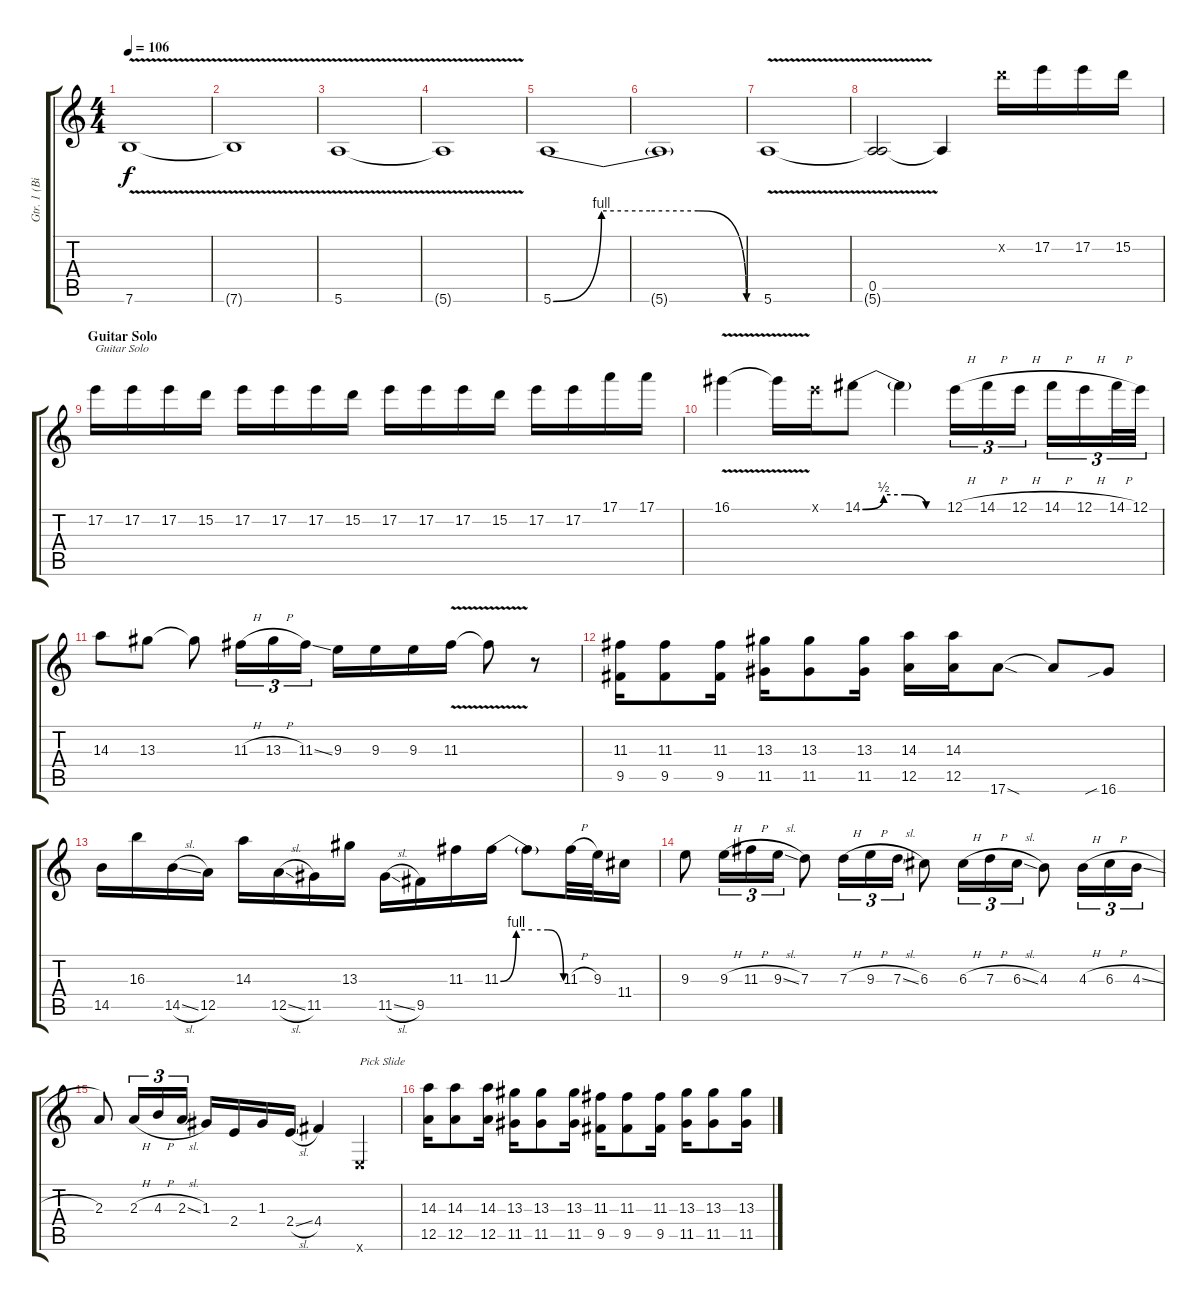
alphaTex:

\track ("Gtr. 1 (Billy)" "Gtr. 1 (Bi") {instrument overdrivenguitar}
\staff {score tabs}
\tuning (E4 B3 G3 D3 A2 E2) {hide}
\ts (4 4)
\tempo 106
\clef g2
\ks c
7.6{v}.1{dy f} |
7.6{t}.1 |
5.6{v}.1 |
5.6{t}.1 |
5.6{be (custom 0 0 15 4 30 4 45 4 60 0)}.1 |
5.6{t}.1 |
5.6{v}.1 |
(0.5 5.6{t}).2 5.6{t}.4 15.2{x}.16{volume 16 balance 8} 17.2.16 17.2.16 15.2.16 |
\section ("" "Guitar Solo")
17.2.16{txt "Guitar Solo"} 17.2.16 17.2.16 15.2.16 17.2.16 17.2.16 17.2.16 15.2.16 17.2.16 17.2.16 17.2.16 15.2.16 17.2.16 17.2.16 17.1.16 17.1.16 |
16.1{v}.4 16.1{t}.16 12.1{x}.16 14.1{be (custom 0 0 15 2 30 2 45 0 60 0)}.8 14.1{t}.4 12.1{h}.16{tu (3 2)} 14.1{h}.16{tu (3 2)} 12.1{h}.16{tu (3 2)} 14.1{h}.16{tu (3 2)} 12.1{h}.16{tu (3 2)} 14.1{h}.32{tu (3 2)} 12.1.32{tu (3 2)} |
14.3.8 13.3.8 13.3{t}.8 11.3{h}.16{tu (3 2)} 13.3{h}.16{tu (3 2)} 11.3{ss}.16{tu (3 2)} 9.3.16 9.3.16 9.3.16 11.3{v}.16 11.3{t}.8 r.8 |
(11.3 9.5).16 (11.3 9.5).8 (11.3 9.5).16 (13.3 11.5).16 (13.3 11.5).8 (13.3 11.5).16 (14.3 12.5).16 (14.3 12.5).16 17.6{sod}.8 17.6{t}.8 16.6{sib}.8 |
14.5.16 16.3.16 14.5{sl}.16 12.5.16 14.3.16 12.5{sl}.16 11.5.16 13.3.16 11.5{sl}.16 9.5.16 11.3.16 11.3{be (custom 0 0 15 4 30 4 45 4 60 0)}.16 11.3{t}.8 11.3{h}.32 9.3.32 11.4.16 |
9.3.8 9.3{h}.16{tu (3 2)} 11.3{h}.16{tu (3 2)} 9.3{sl}.16{tu (3 2)} 7.3.8 7.3{h}.16{tu (3 2)} 9.3{h}.16{tu (3 2)} 7.3{sl}.16{tu (3 2)} 6.3.8 6.3{h}.16{tu (3 2)} 7.3{h}.16{tu (3 2)} 6.3{sl}.16{tu (3 2)} 4.3.8 4.3{h}.16{tu (3 2)} 6.3{h}.16{tu (3 2)} 4.3{sl}.16{tu (3 2)} |
2.3.8 2.3{h}.16{tu (3 2)} 4.3{h}.16{tu (3 2)} 2.3{sl}.16{tu (3 2)} 1.3.16 2.4.16 1.3.16 2.4{sl}.16 4.4.4 0.6{x}.4{txt "Pick Slide"} |
(14.3 12.5).16 (14.3 12.5).8 (14.3 12.5).16 (13.3 11.5).16 (13.3 11.5).8 (13.3 11.5).16 (11.3 9.5).16 (11.3 9.5).8 (11.3 9.5).16 (13.3 11.5).16 (13.3 11.5).8 (13.3 11.5).16
